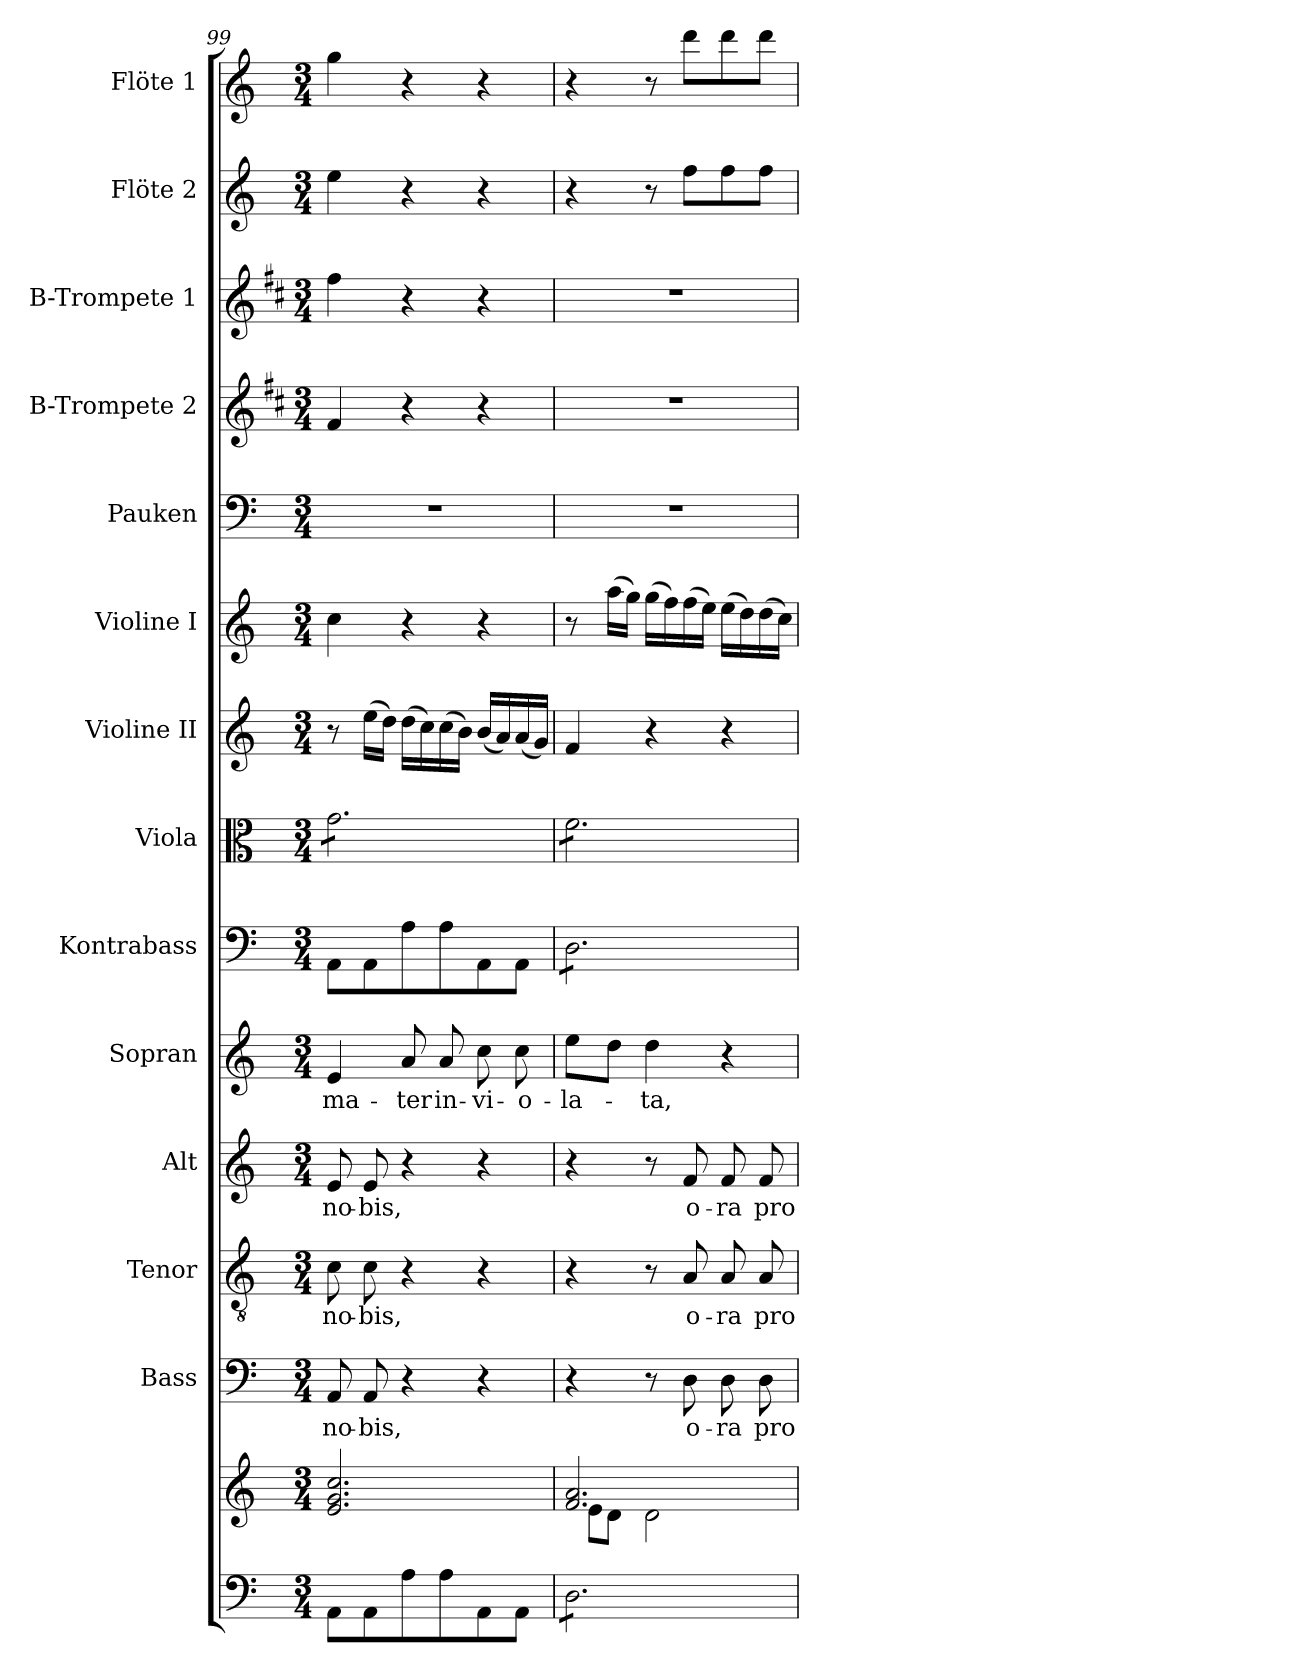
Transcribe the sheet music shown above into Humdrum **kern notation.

**kern	**kern	**kern	**text	**kern	**text	**kern	**text	**kern	**text	**kern	**kern	**kern	**kern	**kern	**kern	**kern	**kern	**kern
*part14	*part14	*part13	*part13	*part12	*part12	*part11	*part11	*part10	*part10	*part9	*part8	*part7	*part6	*part5	*part4	*part3	*part2	*part1
*staff15	*staff14	*staff13	*staff13	*staff12	*staff12	*staff11	*staff11	*staff10	*staff10	*staff9	*staff8	*staff7	*staff6	*staff5	*staff4	*staff3	*staff2	*staff1
*	*	*I"Bass	*	*I"Tenor	*	*I"Alt	*	*I"Sopran	*	*I"Kontrabass	*I"Viola	*I"Violine II	*I"Violine I	*I"Pauken	*I"B-Trompete 2	*I"B-Trompete 1	*I"Flöte 2	*I"Flöte 1
*	*	*I'B.	*	*I'T.	*	*I'A.	*	*I'S.	*	*I'Kb.	*I'Vla.	*I'Vl. II	*I'Vl. I	*I'Pk.	*I'B Trp. 2	*I'B Trp. 1	*I'Fl. 2	*I'Fl. 1
*clefF4	*clefG2	*clefF4	*	*clefGv2	*	*clefG2	*	*clefG2	*	*clefF4	*clefC3	*clefG2	*clefG2	*clefF4	*clefG2	*clefG2	*clefG2	*clefG2
*	*	*	*	*	*	*	*	*	*	*ITrd7c12	*	*	*	*	*ITrd1c2	*ITrd1c2	*	*
*k[]	*k[]	*k[]	*	*k[]	*	*k[]	*	*k[]	*	*k[]	*k[]	*k[]	*k[]	*k[]	*k[]	*k[]	*k[]	*k[]
*C:	*C:	*C:	*	*C:	*	*C:	*	*C:	*	*C:	*C:	*C:	*C:	*C:	*C:	*C:	*C:	*C:
*M3/4	*M3/4	*M3/4	*	*M3/4	*	*M3/4	*	*M3/4	*	*M3/4	*M3/4	*M3/4	*M3/4	*M3/4	*M3/4	*M3/4	*M3/4	*M3/4
=99	=99	=99	=99	=99	=99	=99	=99	=99	=99	=99	=99	=99	=99	=99	=99	=99	=99	=99
!	!	!	!LO:LY:b	!	!LO:LY:b	!	!LO:LY:b	!	!LO:LY:b	!	!	!	!	!	!	!	!	!
*	*	*	*	*	*	*	*	*	*	*	*tremolo	*	*	*	*	*	*	*
8AA\L	2.e/ 2.g/ 2.cc/	8AA/	no-	8c\	no-	8e/	no-	4e/	ma-	8AAA\L	8g\L	8r	4cc\	2.r	4e/	4ee\	4ee\	4gg\
!	!	!	!LO:LY:b	!	!LO:LY:b	!	!LO:LY:b	!	!	!	!	!	!	!	!	!	!	!
8AA\	.	8AA/	-bis,	8c\	-bis,	8e/	-bis,	.	.	8AAA\	8g\	(>16ee\LL	.	.	.	.	.	.
.	.	.	.	.	.	.	.	.	.	.	.	16dd\JJ)	.	.	.	.	.	.
!	!	!	!	!	!	!	!	!	!LO:LY:b	!	!	!	!	!	!	!	!	!
8A\	.	4r	.	4r	.	4r	.	8a/	-ter	8AA\	8g\	(>16dd\LL	4r	.	4r	4r	4r	4r
.	.	.	.	.	.	.	.	.	.	.	.	16cc\)	.	.	.	.	.	.
!	!	!	!	!	!	!	!	!	!LO:LY:b	!	!	!	!	!	!	!	!	!
8A\	.	.	.	.	.	.	.	8a/	in-	8AA\	8g\	(>16cc\	.	.	.	.	.	.
.	.	.	.	.	.	.	.	.	.	.	.	16b\JJ)	.	.	.	.	.	.
!	!	!	!	!	!	!	!	!	!LO:LY:b	!	!	!	!	!	!	!	!	!
8AA\	.	4r	.	4r	.	4r	.	8cc\	-vi-	8AAA\	8g\	(<16b/LL	4r	.	4r	4r	4r	4r
.	.	.	.	.	.	.	.	.	.	.	.	16a/)	.	.	.	.	.	.
!	!	!	!	!	!	!	!	!	!LO:LY:b	!	!	!	!	!	!	!	!	!
8AA\J	.	.	.	.	.	.	.	8cc\	-o-	8AAA\J	8g\J	(<16a/	.	.	.	.	.	.
.	.	.	.	.	.	.	.	.	.	.	.	16g/JJ)	.	.	.	.	.	.
=100	=100	=100	=100	=100	=100	=100	=100	=100	=100	=100	=100	=100	=100	=100	=100	=100	=100	=100
*	*^	*	*	*	*	*	*	*	*	*	*	*	*	*	*	*	*	*
!	!	!	!	!	!	!	!	!	!	!LO:LY:b	!	!	!	!	!	!	!	!	!
*tremolo	*	*	*	*	*	*	*	*	*	*	*	*	*	*	*	*	*	*	*
*	*	*	*	*	*	*	*	*	*	*	*tremolo	*	*	*	*	*	*	*	*
8D\L	2.f/ 2.a/	8e\L	4r	.	4r	.	4r	.	8ee\L	-la-	8DD\L	8f\L	4f/	8r	2.r	2.r	2.r	4r	4r
8D\	.	8d\J	.	.	.	.	.	.	8dd\J	.	8DD\	8f\	.	(>16aa\LL	.	.	.	.	.
.	.	.	.	.	.	.	.	.	.	.	.	.	.	16gg\JJ)	.	.	.	.	.
!	!	!	!	!	!	!	!	!	!	!LO:LY:b	!	!	!	!	!	!	!	!	!
8D\	.	2d\	8r	.	8r	.	8r	.	4dd\	-ta,	8DD\	8f\	4r	(>16gg\LL	.	.	.	8r	8r
.	.	.	.	.	.	.	.	.	.	.	.	.	.	16ff\)	.	.	.	.	.
!	!	!	!	!LO:LY:b	!	!LO:LY:b	!	!LO:LY:b	!	!	!	!	!	!	!	!	!	!	!
8D\	.	.	8D\	o-	8A/	o-	8f/	o-	.	.	8DD\	8f\	.	(>16ff\	.	.	.	8ff\L	8ddd\L
.	.	.	.	.	.	.	.	.	.	.	.	.	.	16ee\JJ)	.	.	.	.	.
!	!	!	!	!LO:LY:b	!	!LO:LY:b	!	!LO:LY:b	!	!	!	!	!	!	!	!	!	!	!
8D\	.	.	8D\	-ra	8A/	-ra	8f/	-ra	4r	.	8DD\	8f\	4r	(>16ee\LL	.	.	.	8ff\	8ddd\
.	.	.	.	.	.	.	.	.	.	.	.	.	.	16dd\)	.	.	.	.	.
!	!	!	!	!LO:LY:b	!	!LO:LY:b	!	!LO:LY:b	!	!	!	!	!	!	!	!	!	!	!
8D\J	.	.	8D\	pro	8A/	pro	8f/	pro	.	.	8DD\J	8f\J	.	(>16dd\	.	.	.	8ff\J	8ddd\J
*	*	*	*	*	*	*	*	*	*	*	*	*Xtremolo	*	*	*	*	*	*	*
*	*	*	*	*	*	*	*	*	*	*	*Xtremolo	*	*	*	*	*	*	*	*
*Xtremolo	*	*	*	*	*	*	*	*	*	*	*	*	*	*	*	*	*	*	*
.	.	.	.	.	.	.	.	.	.	.	.	.	.	16cc\JJ)	.	.	.	.	.
*	*v	*v	*	*	*	*	*	*	*	*	*	*	*	*	*	*	*	*	*
=	=	=	=	=	=	=	=	=	=	=	=	=	=	=	=	=	=	=
*-	*-	*-	*-	*-	*-	*-	*-	*-	*-	*-	*-	*-	*-	*-	*-	*-	*-	*-
